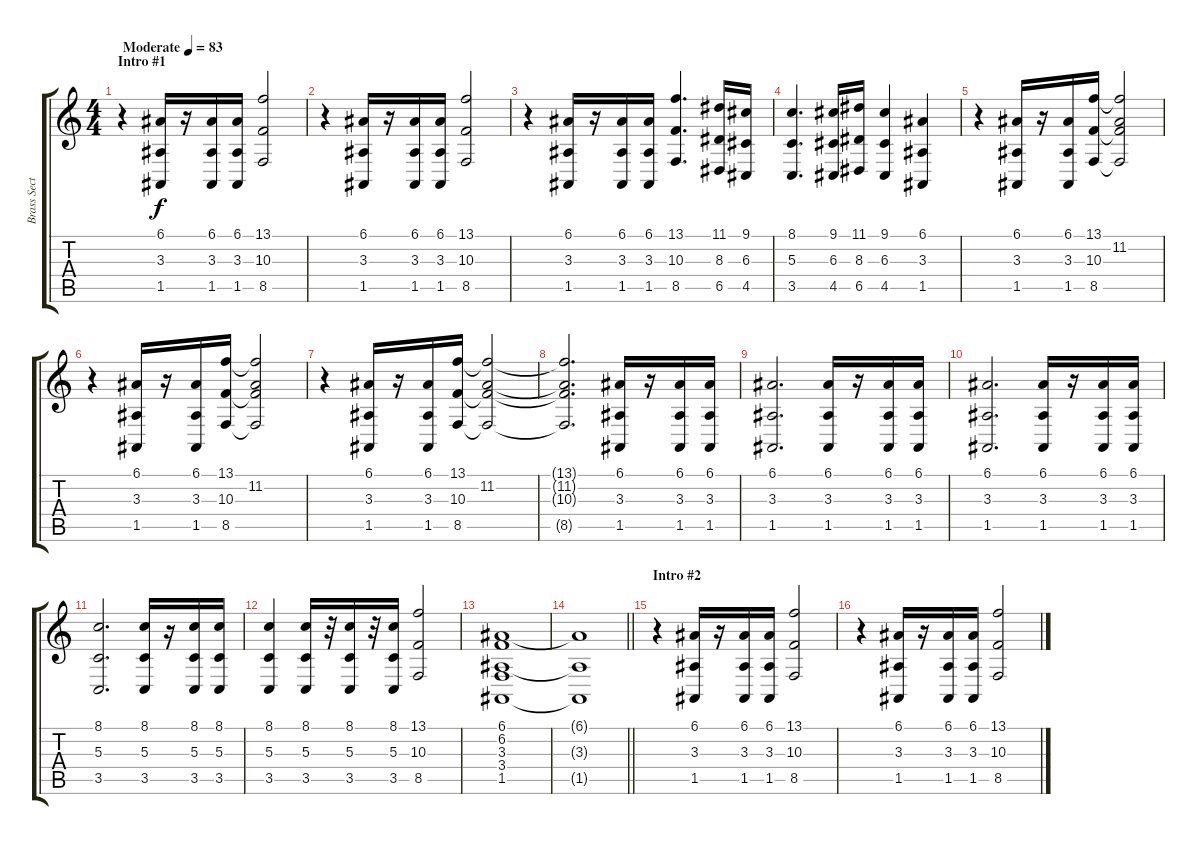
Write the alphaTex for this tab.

\track ("Brass Section" "Brass Sect") {instrument brasssection}
\staff {score tabs}
\tuning (E4 B3 G3 D3 A2 E2) {hide}
\ts (4 4)
\section ("" "Intro #1")
\tempo (83 "Moderate")
\clef g2
\ks c
r.4{dy f instrument brasssection} (6.1 3.3 1.5).16 r.16 (6.1 3.3 1.5).16 (6.1 3.3 1.5).16 (13.1 10.3 8.5).2 |
r.4 (6.1 3.3 1.5).16 r.16 (6.1 3.3 1.5).16 (6.1 3.3 1.5).16 (13.1 10.3 8.5).2 |
r.4 (6.1 3.3 1.5).16 r.16 (6.1 3.3 1.5).16 (6.1 3.3 1.5).16 (13.1 10.3 8.5).4{d} (11.1 8.3 6.5).16 (9.1 6.3 4.5).16 |
(8.1 5.3 3.5).4{d} (9.1 6.3 4.5).16 (11.1 8.3 6.5).16 (9.1 6.3 4.5).4 (6.1 3.3 1.5).4 |
r.4 (6.1 3.3 1.5).16 r.16 (6.1 3.3 1.5).16 (13.1 10.3 8.5).16 (13.1{t} 11.2 10.3{t} 8.5{t}).2 |
r.4 (6.1 3.3 1.5).16 r.16 (6.1 3.3 1.5).16 (13.1 10.3 8.5).16 (13.1{t} 11.2 10.3{t} 8.5{t}).2 |
r.4 (6.1 3.3 1.5).16 r.16 (6.1 3.3 1.5).16 (13.1 10.3 8.5).16 (13.1{t} 11.2 10.3{t} 8.5{t}).2 |
(13.1{t} 11.2{t} 10.3{t} 8.5{t}).2{d volume 10} (6.1 3.3 1.5).16 r.16 (6.1 3.3 1.5).16 (6.1 3.3 1.5).16 |
(6.1 3.3 1.5).2{d} (6.1 3.3 1.5).16 r.16 (6.1 3.3 1.5).16 (6.1 3.3 1.5).16 |
(6.1 3.3 1.5).2{d} (6.1 3.3 1.5).16 r.16 (6.1 3.3 1.5).16 (6.1 3.3 1.5).16 |
(8.1 5.3 3.5).2{d} (8.1 5.3 3.5).16 r.16 (8.1 5.3 3.5).16 (8.1 5.3 3.5).16 |
(8.1 5.3 3.5).4 (8.1 5.3 3.5).16 r.32 (8.1 5.3 3.5).16 r.32 (8.1 5.3 3.5).16 (13.1 10.3 8.5).2 |
(6.1 6.2 3.3 3.4 1.5).1 |
\barLineRight lightlight
(6.1{t} 3.3{t} 1.5{t}).1 |
\section ("" "Intro #2")
r.4{volume 10} (6.1 3.3 1.5).16 r.16 (6.1 3.3 1.5).16 (6.1 3.3 1.5).16 (13.1 10.3 8.5).2 |
r.4 (6.1 3.3 1.5).16 r.16 (6.1 3.3 1.5).16 (6.1 3.3 1.5).16 (13.1 10.3 8.5).2
